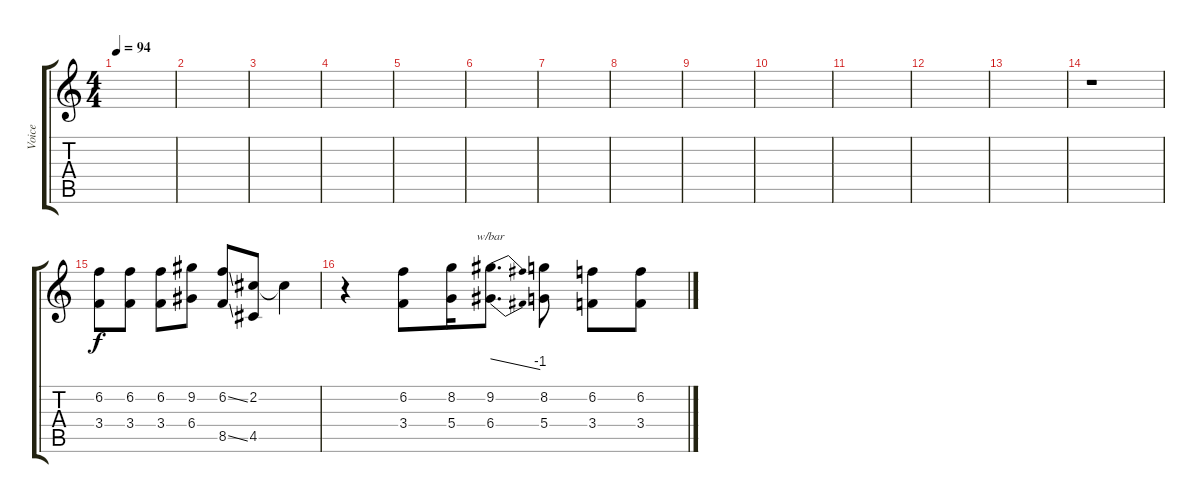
\track ("Voice" "Voice") {instrument distortionguitar}
\staff {score tabs}
\tuning (E4 B3 G3 D3 A2 E2) {hide}
\ts (4 4)
\tempo 94
\clef g2
\ks c
|
|
|
|
|
|
|
|
|
|
|
|
|
r.1 |
(6.2 3.4).8 (6.2 3.4).8 (6.2 3.4).8 (9.2 6.4).8 (6.2{ss} 8.5{ss}).8 (2.2 4.5).8 2.2{t}.4 |
r.4 (6.2 3.4).8 (8.2 5.4).16 (9.2 6.4).8{d tbe (dive default 0 0 60 -4)} (8.2 5.4).8 (6.2 3.4).8 (6.2 3.4).8
